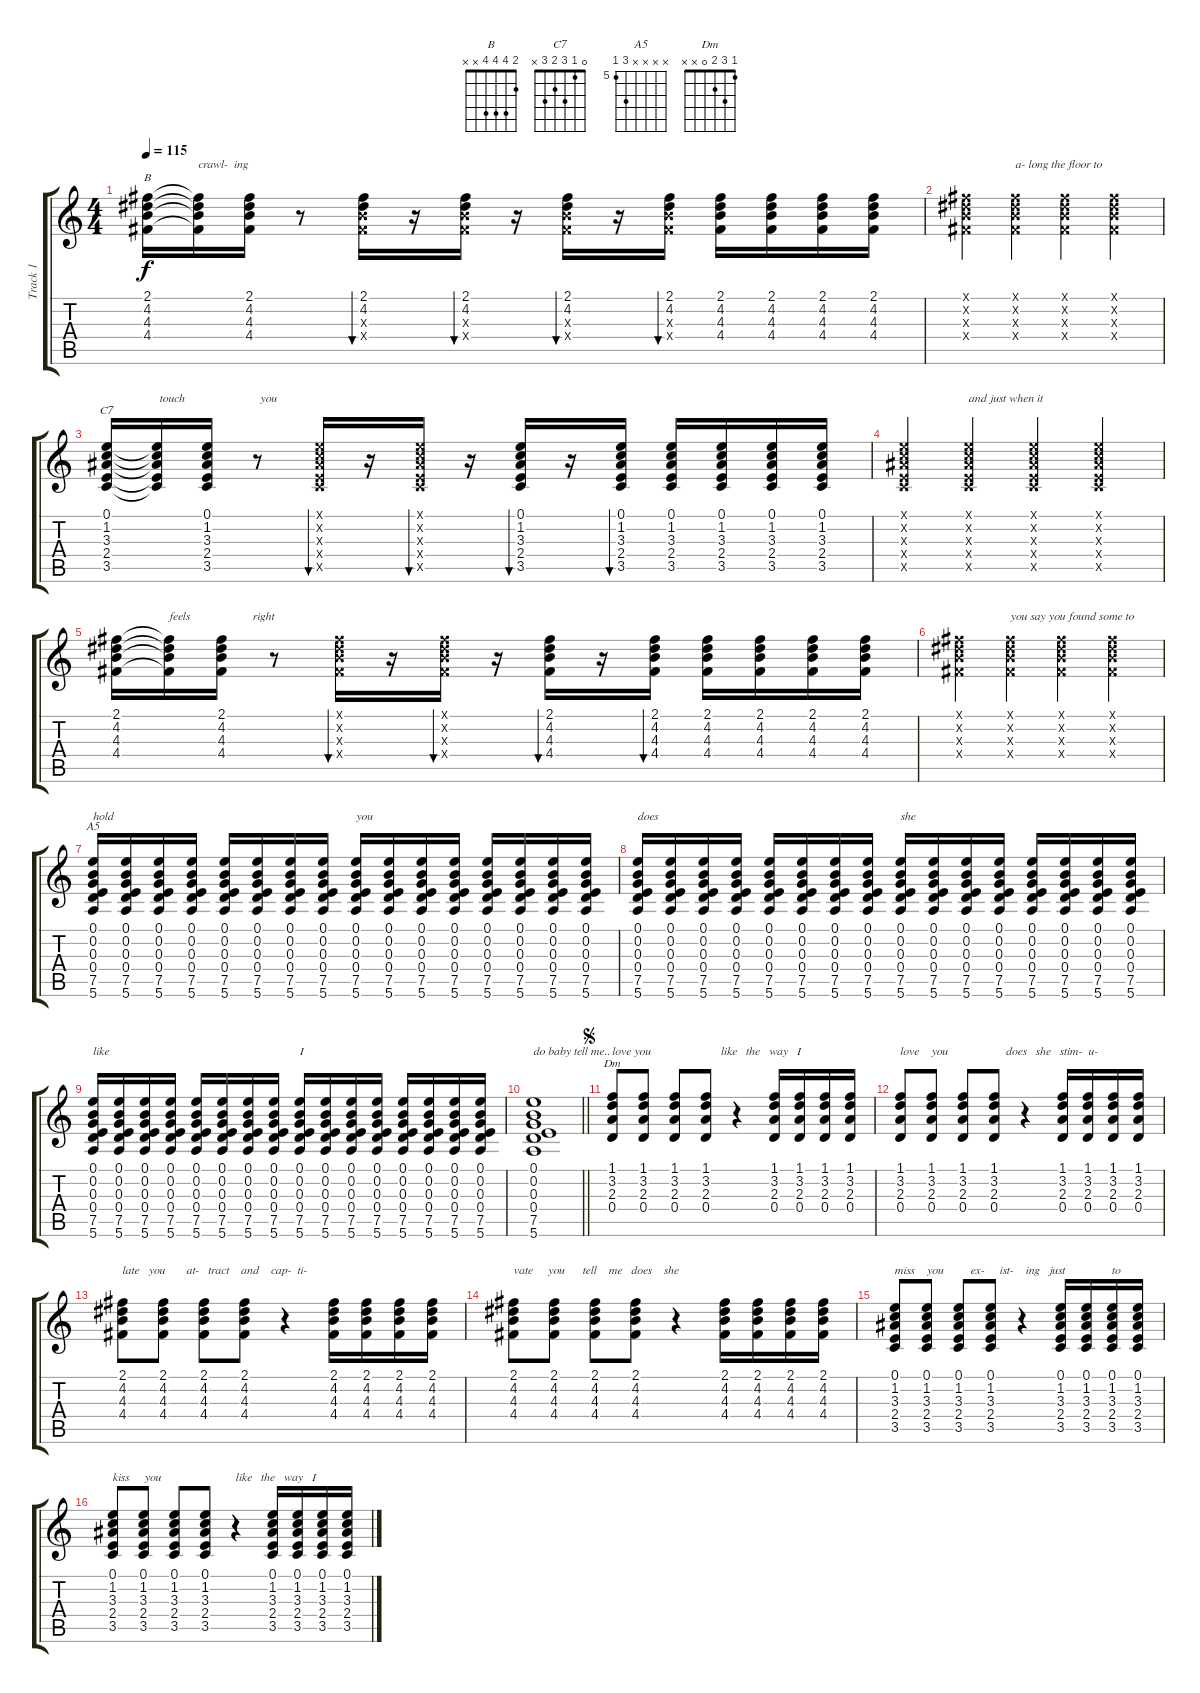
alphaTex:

\track ("Track 1" "Track 1") {instrument acousticguitarsteel}
\staff {score tabs}
\tuning (E4 B3 G3 D3 A2 E2) {hide}
\chord ("B" 2 4 4 4 x x)
\chord ("C7" 0 1 3 2 3 x)
\chord ("A5" x x x x 7 5) {firstfret 5}
\chord ("Dm" 1 3 2 0 x x)
\ts (4 4)
\tempo 115
\clef g2
\ks c
(2.1 4.2 4.3 4.4).16{ch "B" dy f} (2.1{t} 4.2{t} 4.3{t} 4.4{t}).16{txt "crawl-  ing"} (2.1 4.2 4.3 4.4).16 r.8 (2.1 4.2 4.3{x} 4.4{x}).16{bu 30} r.16 (2.1 4.2 4.3{x} 4.4{x}).16{bu 30} r.16 (2.1 4.2 4.3{x} 4.4{x}).16{bu 30} r.16 (2.1 4.2 4.3{x} 4.4{x}).16{bu 30} (2.1 4.2 4.3 4.4).16 (2.1 4.2 4.3 4.4).16 (2.1 4.2 4.3 4.4).16 (2.1 4.2 4.3 4.4).16 |
(2.1{x} 4.2{x} 4.3{x} 4.4{x}).4 (2.1{x} 4.2{x} 4.3{x} 4.4{x}).4{txt "a- long the floor to"} (2.1{x} 4.2{x} 4.3{x} 4.4{x}).4 (2.1{x} 4.2{x} 4.3{x} 4.4{x}).4 |
(0.1 1.2 3.3 2.4 3.5).16{ch "C7"} (0.1{t} 1.2{t} 3.3{t} 2.4{t} 3.5{t}).16{txt " touch                         you"} (0.1 1.2 3.3 2.4 3.5).16 r.8 (0.1{x} 1.2{x} 3.3{x} 2.4{x} 3.5{x}).16{bu 30} r.16 (0.1{x} 1.2{x} 3.3{x} 2.4{x} 3.5{x}).16{bu 30} r.16 (0.1 1.2 3.3 2.4 3.5).16{bu 30} r.16 (0.1 1.2 3.3 2.4 3.5).16{bu 30} (0.1 1.2 3.3 2.4 3.5).16 (0.1 1.2 3.3 2.4 3.5).16 (0.1 1.2 3.3 2.4 3.5).16 (0.1 1.2 3.3 2.4 3.5).16 |
(0.1{x} 1.2{x} 3.3{x} 2.4{x} 3.5{x}).4 (0.1{x} 1.2{x} 3.3{x} 2.4{x} 3.5{x}).4{txt "and just when it"} (0.1{x} 1.2{x} 3.3{x} 2.4{x} 3.5{x}).4 (0.1{x} 1.2{x} 3.3{x} 2.4{x} 3.5{x}).4 |
(2.1 4.2 4.3 4.4).16 (2.1{t} 4.2{t} 4.3{t} 4.4{t}).16{txt "feels                     right"} (2.1 4.2 4.3 4.4).16 r.8 (2.1{x} 4.2{x} 4.3{x} 4.4{x}).16{bu 30} r.16 (2.1{x} 4.2{x} 4.3{x} 4.4{x}).16{bu 30} r.16 (2.1 4.2 4.3 4.4).16{bu 30} r.16 (2.1 4.2 4.3 4.4).16{bu 30} (2.1 4.2 4.3 4.4).16 (2.1 4.2 4.3 4.4).16 (2.1 4.2 4.3 4.4).16 (2.1 4.2 4.3 4.4).16 |
(2.1{x} 4.2{x} 4.3{x} 4.4{x}).4 (2.1{x} 4.2{x} 4.3{x} 4.4{x}).4{txt "you say you found some to"} (2.1{x} 4.2{x} 4.3{x} 4.4{x}).4 (2.1{x} 4.2{x} 4.3{x} 4.4{x}).4 |
(0.1 0.2 0.3 0.4 7.5 5.6).16{ch "A5" txt "hold"} (0.1 0.2 0.3 0.4 7.5 5.6).16 (0.1 0.2 0.3 0.4 7.5 5.6).16 (0.1 0.2 0.3 0.4 7.5 5.6).16 (0.1 0.2 0.3 0.4 7.5 5.6).16 (0.1 0.2 0.3 0.4 7.5 5.6).16 (0.1 0.2 0.3 0.4 7.5 5.6).16 (0.1 0.2 0.3 0.4 7.5 5.6).16 (0.1 0.2 0.3 0.4 7.5 5.6).16{txt "you"} (0.1 0.2 0.3 0.4 7.5 5.6).16 (0.1 0.2 0.3 0.4 7.5 5.6).16 (0.1 0.2 0.3 0.4 7.5 5.6).16 (0.1 0.2 0.3 0.4 7.5 5.6).16 (0.1 0.2 0.3 0.4 7.5 5.6).16 (0.1 0.2 0.3 0.4 7.5 5.6).16 (0.1 0.2 0.3 0.4 7.5 5.6).16 |
(0.1 0.2 0.3 0.4 7.5 5.6).16{txt "does"} (0.1 0.2 0.3 0.4 7.5 5.6).16 (0.1 0.2 0.3 0.4 7.5 5.6).16 (0.1 0.2 0.3 0.4 7.5 5.6).16 (0.1 0.2 0.3 0.4 7.5 5.6).16 (0.1 0.2 0.3 0.4 7.5 5.6).16 (0.1 0.2 0.3 0.4 7.5 5.6).16 (0.1 0.2 0.3 0.4 7.5 5.6).16 (0.1 0.2 0.3 0.4 7.5 5.6).16{txt "she"} (0.1 0.2 0.3 0.4 7.5 5.6).16 (0.1 0.2 0.3 0.4 7.5 5.6).16 (0.1 0.2 0.3 0.4 7.5 5.6).16 (0.1 0.2 0.3 0.4 7.5 5.6).16 (0.1 0.2 0.3 0.4 7.5 5.6).16 (0.1 0.2 0.3 0.4 7.5 5.6).16 (0.1 0.2 0.3 0.4 7.5 5.6).16 |
(0.1 0.2 0.3 0.4 7.5 5.6).16{txt "like "} (0.1 0.2 0.3 0.4 7.5 5.6).16 (0.1 0.2 0.3 0.4 7.5 5.6).16 (0.1 0.2 0.3 0.4 7.5 5.6).16 (0.1 0.2 0.3 0.4 7.5 5.6).16 (0.1 0.2 0.3 0.4 7.5 5.6).16 (0.1 0.2 0.3 0.4 7.5 5.6).16 (0.1 0.2 0.3 0.4 7.5 5.6).16 (0.1 0.2 0.3 0.4 7.5 5.6).16{txt "I"} (0.1 0.2 0.3 0.4 7.5 5.6).16 (0.1 0.2 0.3 0.4 7.5 5.6).16 (0.1 0.2 0.3 0.4 7.5 5.6).16 (0.1 0.2 0.3 0.4 7.5 5.6).16 (0.1 0.2 0.3 0.4 7.5 5.6).16 (0.1 0.2 0.3 0.4 7.5 5.6).16 (0.1 0.2 0.3 0.4 7.5 5.6).16 |
\barLineRight lightlight
(0.1 0.2 0.3 0.4 7.5 5.6).1{txt "do baby tell me.."} |
\jump segno
(1.1 3.2 2.3 0.4).8{ch "Dm" txt "love you"} (1.1 3.2 2.3 0.4).8 (1.1 3.2 2.3 0.4).8 (1.1 3.2 2.3 0.4).8{txt "     like   the   way   I"} r.4 (1.1 3.2 2.3 0.4).16 (1.1 3.2 2.3 0.4).16 (1.1 3.2 2.3 0.4).16 (1.1 3.2 2.3 0.4).16 |
(1.1 3.2 2.3 0.4).8{txt "love    you"} (1.1 3.2 2.3 0.4).8 (1.1 3.2 2.3 0.4).8 (1.1 3.2 2.3 0.4).8{txt "    does   she   stim-  u-  "} r.4 (1.1 3.2 2.3 0.4).16 (1.1 3.2 2.3 0.4).16 (1.1 3.2 2.3 0.4).16 (1.1 3.2 2.3 0.4).16 |
(2.1 4.2 4.3 4.4).8{txt "late   you       at-   tract    and    cap-  ti-  "} (2.1 4.2 4.3 4.4).8 (2.1 4.2 4.3 4.4).8 (2.1 4.2 4.3 4.4).8 r.4 (2.1 4.2 4.3 4.4).16 (2.1 4.2 4.3 4.4).16 (2.1 4.2 4.3 4.4).16 (2.1 4.2 4.3 4.4).16 |
(2.1 4.2 4.3 4.4).8{txt "vate     you      tell    me   does    she "} (2.1 4.2 4.3 4.4).8 (2.1 4.2 4.3 4.4).8 (2.1 4.2 4.3 4.4).8 r.4 (2.1 4.2 4.3 4.4).16 (2.1 4.2 4.3 4.4).16 (2.1 4.2 4.3 4.4).16 (2.1 4.2 4.3 4.4).16 |
(0.1 1.2 3.3 2.4 3.5).8{txt "miss    you         ex-     ist-    ing   just"} (0.1 1.2 3.3 2.4 3.5).8 (0.1 1.2 3.3 2.4 3.5).8 (0.1 1.2 3.3 2.4 3.5).8 r.4 (0.1 1.2 3.3 2.4 3.5).16 (0.1 1.2 3.3 2.4 3.5).16 (0.1 1.2 3.3 2.4 3.5).16{txt "to"} (0.1 1.2 3.3 2.4 3.5).16 |
(0.1 1.2 3.3 2.4 3.5).8{txt "kiss     you"} (0.1 1.2 3.3 2.4 3.5).8 (0.1 1.2 3.3 2.4 3.5).8 (0.1 1.2 3.3 2.4 3.5).8 r.4{txt "like   the   way   I"} (0.1 1.2 3.3 2.4 3.5).16 (0.1 1.2 3.3 2.4 3.5).16 (0.1 1.2 3.3 2.4 3.5).16 (0.1 1.2 3.3 2.4 3.5).16
